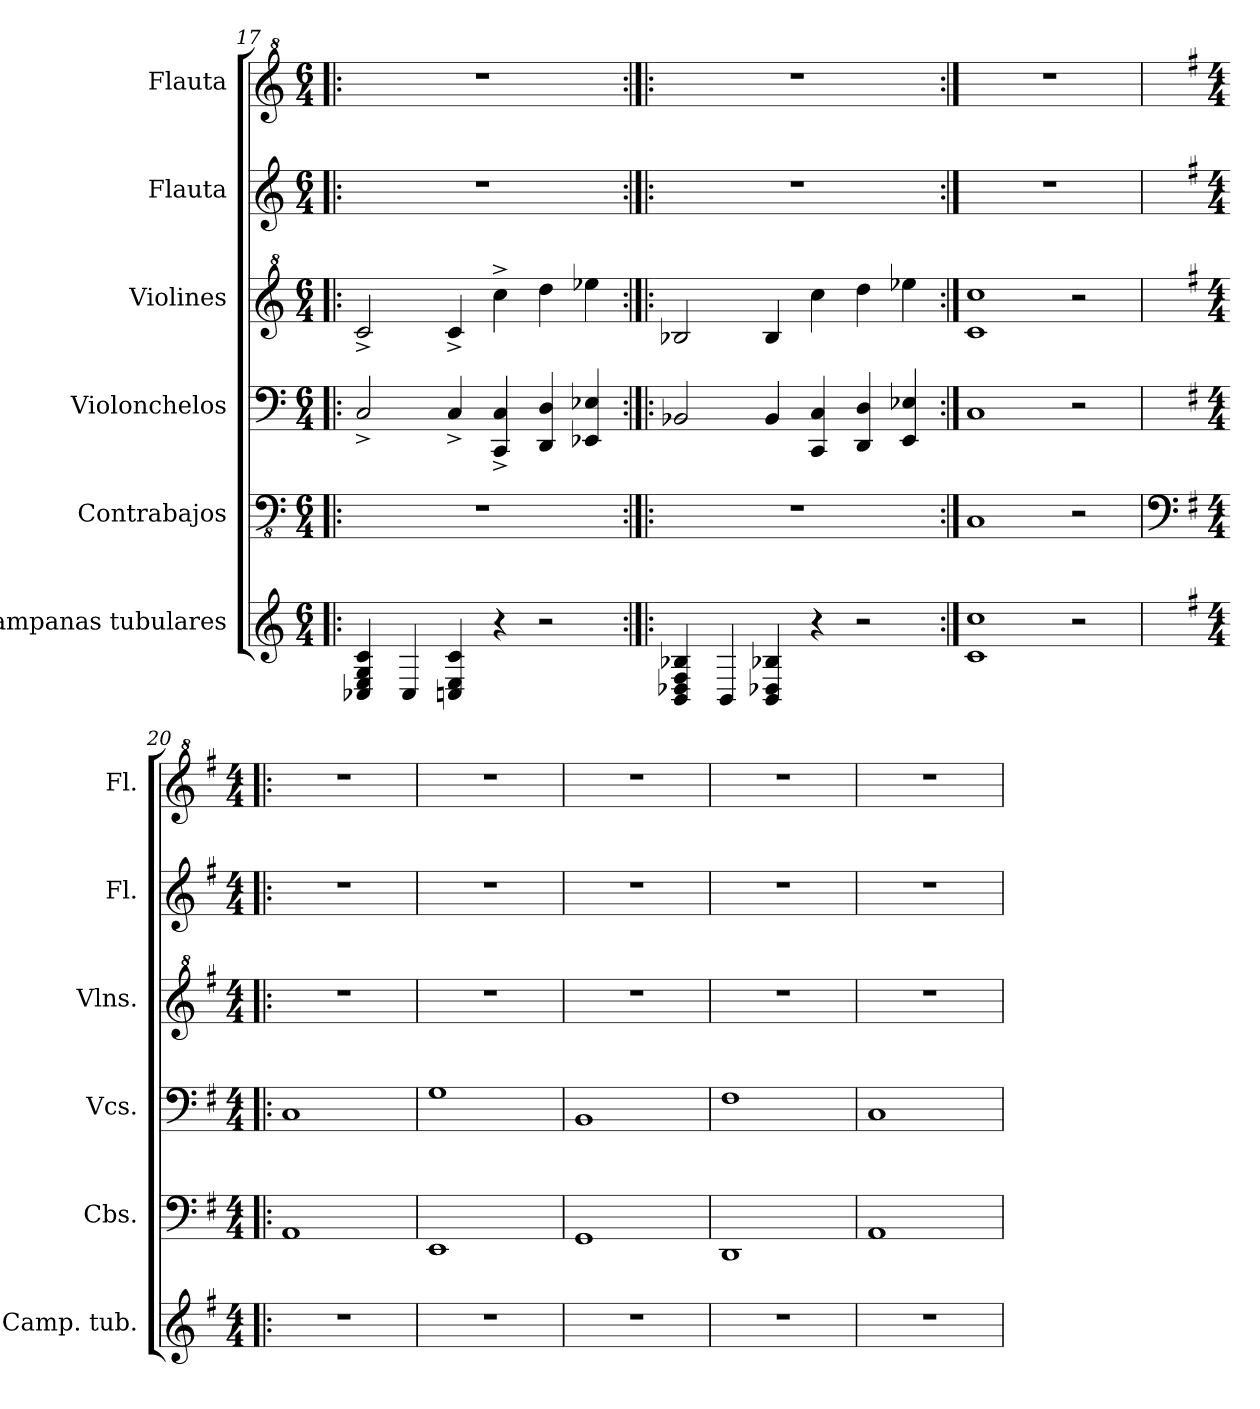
**kern	**kern	**kern	**kern	**kern	**kern
*part6	*part5	*part4	*part3	*part2	*part1
*staff6	*staff5	*staff4	*staff3	*staff2	*staff1
*I"Campanas tubulares	*I"Contrabajos	*I"Violonchelos	*I"Violines	*I"Flauta	*I"Flauta
*I'Camp. tub.	*I'Cbs.	*I'Vcs.	*I'Vlns.	*I'Fl.	*I'Fl.
*clefG2	*clefFv4	*clefF4	*clefG^2	*clefG2	*clefG^2
*k[]	*k[]	*k[]	*k[]	*k[]	*k[]
*M6/4	*M6/4	*M6/4	*M6/4	*M6/4	*M6/4
=17!|:	=17!|:	=17!|:	=17!|:	=17!|:	=17!|:
4C-X/ 4E/ 4G/ 4c/	1.r	2C^/	2cc^/	1.r	1.r
4C-/	.	.	.	.	.
4Cn/ 4E/ 4c/	.	4C^/	4cc^/	.	.
4r	.	4CC/^ 4C/^	4ccc^\	.	.
2r	.	4DD/ 4D/	4ddd\	.	.
.	.	4EE-X/ 4E-X/	4eee-X\	.	.
=18:|!|:	=18:|!|:	=18:|!|:	=18:|!|:	=18:|!|:	=18:|!|:
4BB/ 4D-X/ 4F/ 4B-X/	1.r	2BB-X/	2b-X/	1.r	1.r
4BB/	.	.	.	.	.
4BB/ 4D-X/ 4B-X/	.	4BB-/	4b-/	.	.
4r	.	4CC/ 4C/	4ccc\	.	.
2r	.	4DD/ 4D/	4ddd\	.	.
.	.	4EE/ 4E-X/	4eee-X\	.	.
=19:|!	=19:|!	=19:|!	=19:|!	=19:|!	=19:|!
1c 1cc	1CC	1C	1cc 1ccc	1.r	1.r
2r	2r	2r	2r	.	.
!!LO:LB:g=z
=20!|:	=20!|:	=20!|:	=20!|:	=20!|:	=20!|:
*	*clefF4	*	*	*	*
*k[f#]	*k[f#]	*k[f#]	*k[f#]	*k[f#]	*k[f#]
*M4/4	*M4/4	*M4/4	*M4/4	*M4/4	*M4/4
*	*	*	*	*	*MM60
1r	1AA	1C	1r	1r	1r
=21	=21	=21	=21	=21	=21
1r	1EE	1G	1r	1r	1r
=22	=22	=22	=22	=22	=22
1r	1GG	1BB	1r	1r	1r
=23	=23	=23	=23	=23	=23
1r	1DD	1F#	1r	1r	1r
=24	=24	=24	=24	=24	=24
1r	1AA	1C	1r	1r	1r
=	=	=	=	=	=
*-	*-	*-	*-	*-	*-
